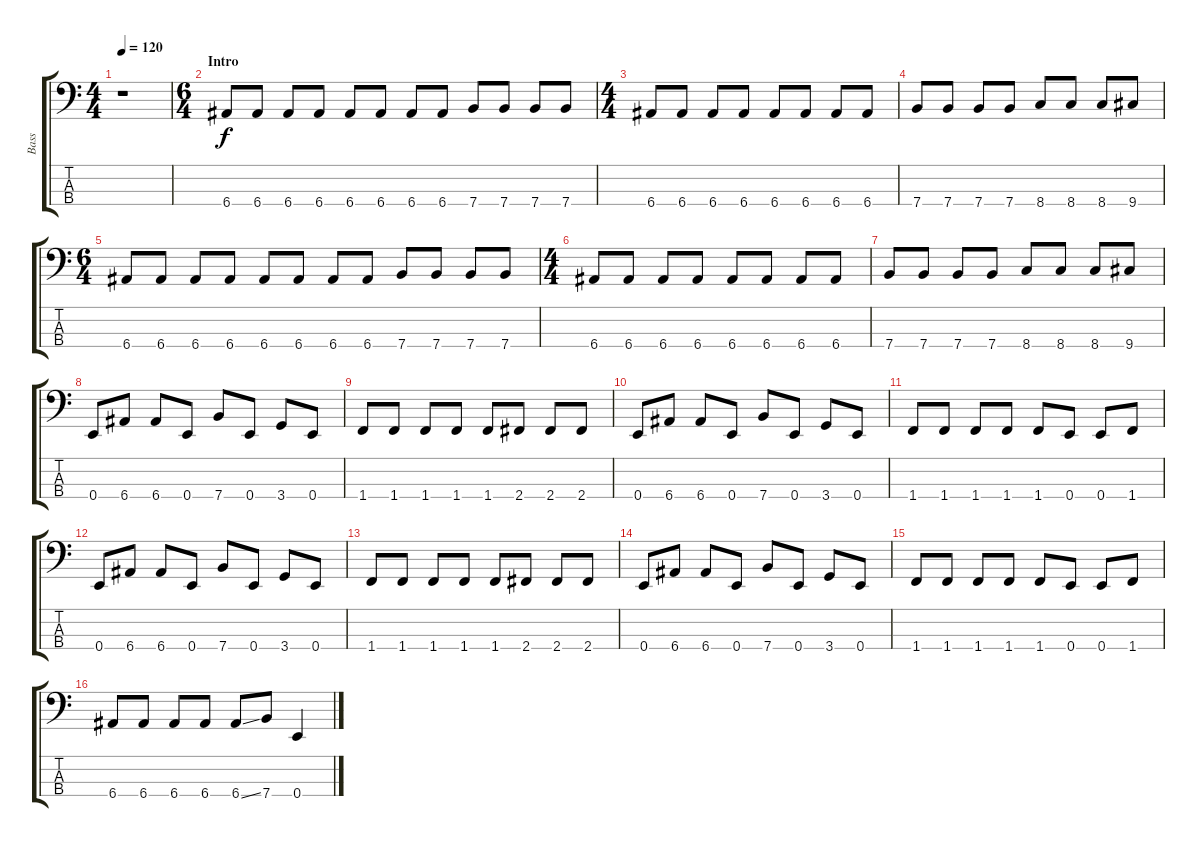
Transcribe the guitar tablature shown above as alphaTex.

\track ("Bass" "Bass") {instrument electricbasspick}
\staff {score tabs}
\tuning (G2 D2 A1 E1) {hide}
\ts (4 4)
\tempo 120
\clef f4
\ks c
r.1{dy f instrument electricbasspick} |
\ts (6 4)
\section ("" "Intro")
6.4.8 6.4.8 6.4.8 6.4.8 6.4.8 6.4.8 6.4.8 6.4.8 7.4.8 7.4.8 7.4.8 7.4.8 |
\ts (4 4)
6.4.8 6.4.8 6.4.8 6.4.8 6.4.8 6.4.8 6.4.8 6.4.8 |
7.4.8 7.4.8 7.4.8 7.4.8 8.4.8 8.4.8 8.4.8 9.4.8 |
\ts (6 4)
6.4.8 6.4.8 6.4.8 6.4.8 6.4.8 6.4.8 6.4.8 6.4.8 7.4.8 7.4.8 7.4.8 7.4.8 |
\ts (4 4)
6.4.8 6.4.8 6.4.8 6.4.8 6.4.8 6.4.8 6.4.8 6.4.8 |
7.4.8 7.4.8 7.4.8 7.4.8 8.4.8 8.4.8 8.4.8 9.4.8 |
0.4.8 6.4.8 6.4.8 0.4.8 7.4.8 0.4.8 3.4.8 0.4.8 |
1.4.8 1.4.8 1.4.8 1.4.8 1.4.8 2.4.8 2.4.8 2.4.8 |
0.4.8 6.4.8 6.4.8 0.4.8 7.4.8 0.4.8 3.4.8 0.4.8 |
1.4.8 1.4.8 1.4.8 1.4.8 1.4.8 0.4.8 0.4.8 1.4.8 |
0.4.8 6.4.8 6.4.8 0.4.8 7.4.8 0.4.8 3.4.8 0.4.8 |
1.4.8 1.4.8 1.4.8 1.4.8 1.4.8 2.4.8 2.4.8 2.4.8 |
0.4.8 6.4.8 6.4.8 0.4.8 7.4.8 0.4.8 3.4.8 0.4.8 |
1.4.8 1.4.8 1.4.8 1.4.8 1.4.8 0.4.8 0.4.8 1.4.8 |
6.4.8 6.4.8 6.4.8 6.4.8 6.4{ss}.8 7.4.8 0.4.4
